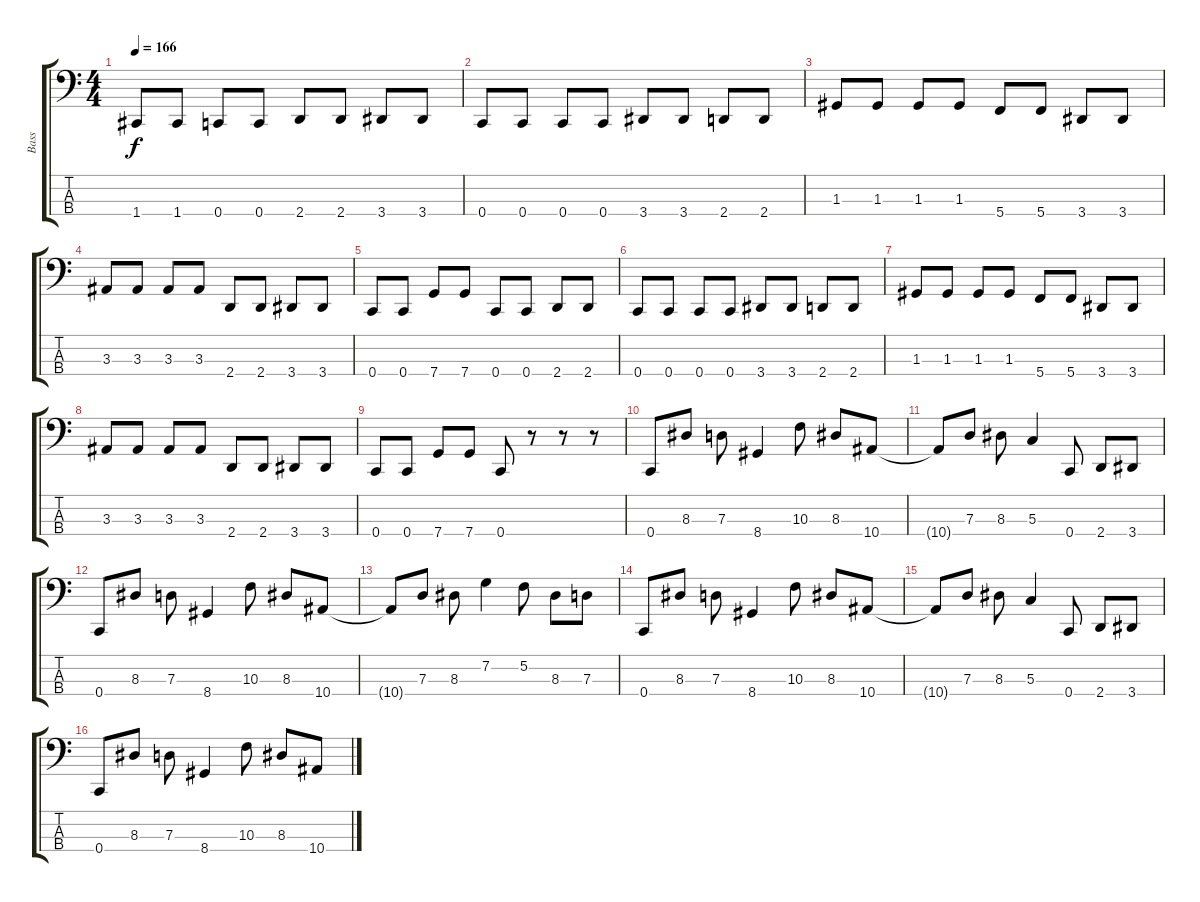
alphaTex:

\track ("Bass" "Bass") {instrument electricbasspick}
\staff {score tabs}
\tuning (F2 C2 G1 C1) {hide}
\ts (4 4)
\tempo 166
\clef f4
\ks c
1.4.8{dy f} 1.4.8 0.4.8 0.4.8 2.4.8 2.4.8 3.4.8 3.4.8 |
0.4.8 0.4.8 0.4.8 0.4.8 3.4.8 3.4.8 2.4.8 2.4.8 |
1.3.8 1.3.8 1.3.8 1.3.8 5.4.8 5.4.8 3.4.8 3.4.8 |
3.3.8 3.3.8 3.3.8 3.3.8 2.4.8 2.4.8 3.4.8 3.4.8 |
0.4.8 0.4.8 7.4.8 7.4.8 0.4.8 0.4.8 2.4.8 2.4.8 |
0.4.8 0.4.8 0.4.8 0.4.8 3.4.8 3.4.8 2.4.8 2.4.8 |
1.3.8 1.3.8 1.3.8 1.3.8 5.4.8 5.4.8 3.4.8 3.4.8 |
3.3.8 3.3.8 3.3.8 3.3.8 2.4.8 2.4.8 3.4.8 3.4.8 |
0.4.8 0.4.8 7.4.8 7.4.8 0.4.8 r.8 r.8 r.8 |
0.4.8 8.3.8 7.3.8 8.4.4 10.3.8 8.3.8 10.4.8 |
10.4{t}.8 7.3.8 8.3.8 5.3.4 0.4.8 2.4.8 3.4.8 |
0.4.8 8.3.8 7.3.8 8.4.4 10.3.8 8.3.8 10.4.8 |
10.4{t}.8 7.3.8 8.3.8 7.2.4 5.2.8 8.3.8 7.3.8 |
0.4.8 8.3.8 7.3.8 8.4.4 10.3.8 8.3.8 10.4.8 |
10.4{t}.8 7.3.8 8.3.8 5.3.4 0.4.8 2.4.8 3.4.8 |
0.4.8 8.3.8 7.3.8 8.4.4 10.3.8 8.3.8 10.4.8
